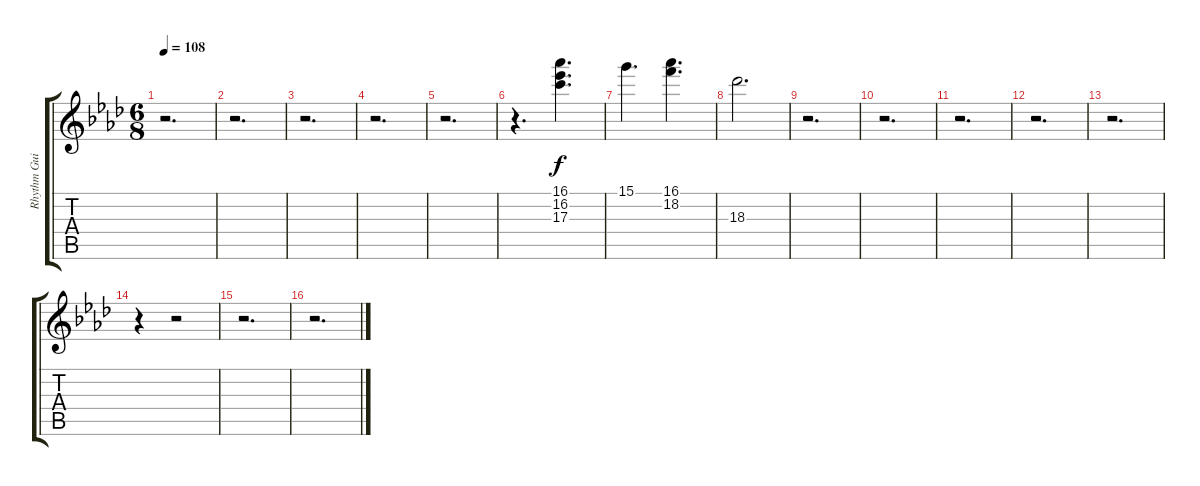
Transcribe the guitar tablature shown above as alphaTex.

\track ("Rhythm Guitar #2" "Rhythm Gui") {instrument overdrivenguitar}
\staff {score tabs}
\tuning (E4 B3 G3 D3 A2 E2) {hide}
\ts (6 8)
\tempo 108
\clef g2
\ks ab
r.2{d dy f} |
r.2{d} |
r.2{d} |
r.2{d} |
r.2{d} |
r.4{d} (16.1 16.2 17.3).4{d} |
15.1.4{d} (16.1 18.2).4{d} |
18.3.2{d} |
r.2{d} |
r.2{d} |
r.2{d} |
r.2{d} |
r.2{d} |
r.4 r.2 |
r.2{d} |
r.2{d}
